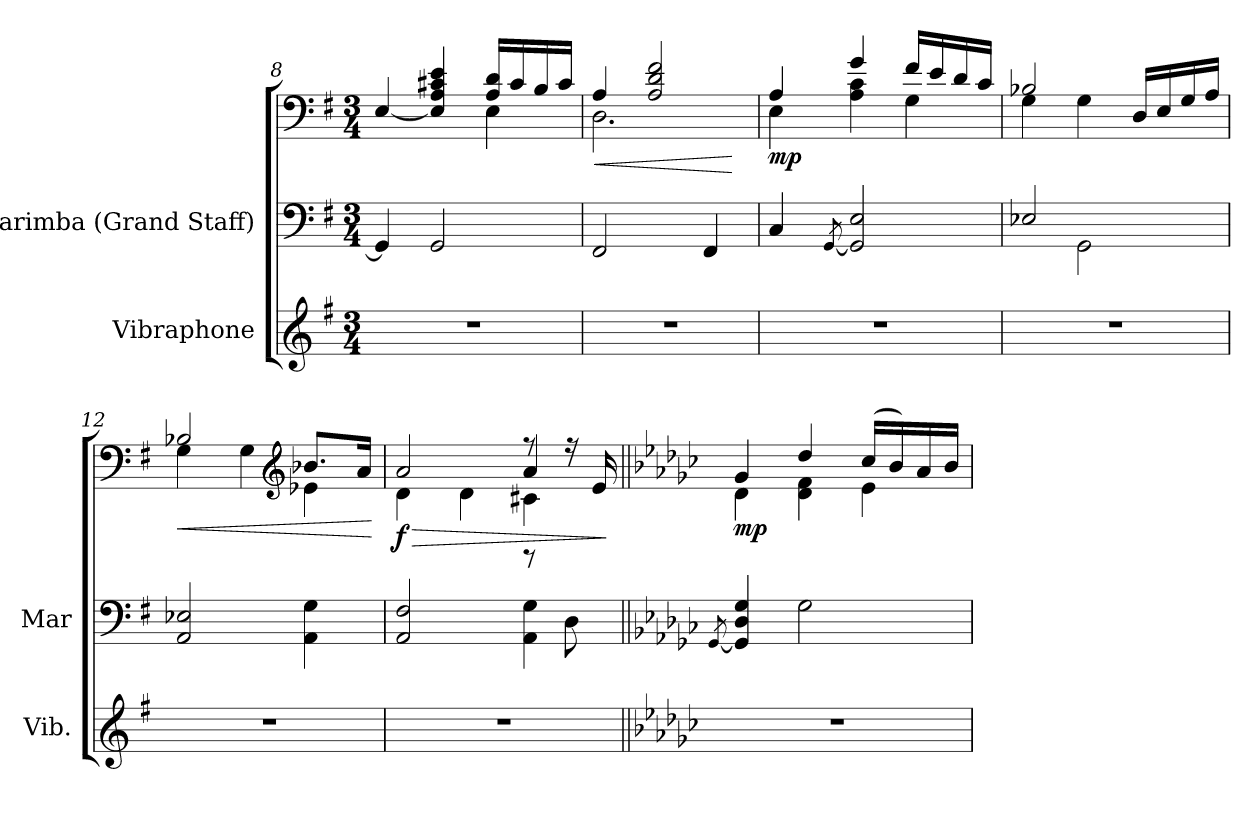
**kern	**kern	**kern	**dynam
*part2	*part1	*part1	*part1
*staff3	*staff2	*staff1	*staff1/2
*I"Vibraphone	*I"Marimba (Grand Staff)	*	*
*I'Vib.	*I'Mar	*	*
*clefG2	*clefF4	*clefF4	*
*k[f#]	*k[f#]	*k[f#]	*
*M3/4	*M3/4	*M3/4	*
=8	=8	=8	=8
*	*	*^	*
2.r	4GG/]	[4E/	2ryy	.
.	2GG/	4E/] 4A/ 4c#X/ 4e/	.	.
.	.	16A/ 16d/LL	4E\	.
.	.	16c#/	.	.
.	.	16B/	.	.
.	.	16c#/JJ	.	.
!!LO:LB:g=z	!!
=9	=9	=9	=9	=9
!	!	!	!	!LO:HP:b
2.r	2FF#/	4A/	2.D\	<
.	.	2A/ 2d/ 2f#/	.	.
.	4FF#/	.	.	.
*	*	*v	*v	*
.	.	.	[
=10	=10	=10	=10
*	*	*^	*
!	!	!	!	!LO:DY:b
2.r	4C/	4A/	4E\	mp
.	[8qGG/	.	.	.
.	2GG/] 2E/	4g/	4A\ 4c\	.
.	.	16f#/LL	4G\	.
.	.	16e/	.	.
.	.	16d/	.	.
.	.	16c/JJ	.	.
=11	=11	=11	=11	=11
*	*^	*	*	*
2.r	2E-X/	4ryy	2B-X/	4G\	.
.	.	2GG\	.	4G\	.
.	4ryy	.	16D/LL	4ryy	.
.	.	.	16E/	.	.
.	.	.	16G/	.	.
.	.	.	16A/JJ	.	.
*	*v	*v	*	*	*
!!LO:PB:g=z	!!
=12	=12	=12	=12	=12
!	!	!	!	!LO:HP:b
2.r	2AA/ 2E-X/	2B-X/	4G\	<
.	.	.	4G\	.
*	*	*clefG2	*	*
.	4AA\ 4G\	8.b-X/L	4e-X\	.
.	.	16a/Jk	.	.
*	*	*v	*v	*
.	.	.	[
=13	=13	=13	=13
*	*^	*	*
!	!	!	!	!LO:HP:b
*	*	*	*^	*
*	*	*	*	*^	*
!	!	!	!	!	!	!LO:DY:n=1:b
2.r	2AA/ 2F#/	2ryy	2a/	4d\	2ryy	> f
.	.	.	.	4d\	.	.
.	4AA\ 4G\	8rb	4a/	4c#X\	8rff	.
.	.	8D\	.	.	16rff	.
.	.	.	.	.	16e/	.
*	*v	*v	*	*	*	*
*	*	*v	*v	*v	*
.	.	.	]
=14||	=14||	=14||	=14||
*k[b-e-a-d-g-c-]	*k[b-e-a-d-g-c-]	*k[b-e-a-d-g-c-]	*
.	[8qGG-i/	.	.
*	*	*^	*
!	!	!	!	!LO:DY:b
2.r	4GG-/] 4D-i/ 4G-i/	4g-i/	4d-i\	mp
.	2G-\	4dd-/	4d-\ 4f\	.
.	.	(16cc-i/LL	4e-\	.
.	.	16b-/)	.	.
.	.	16a-/	.	.
.	.	16b-/JJ	.	.
*	*	*v	*v	*
=	=	=	=
*-	*-	*-	*-
